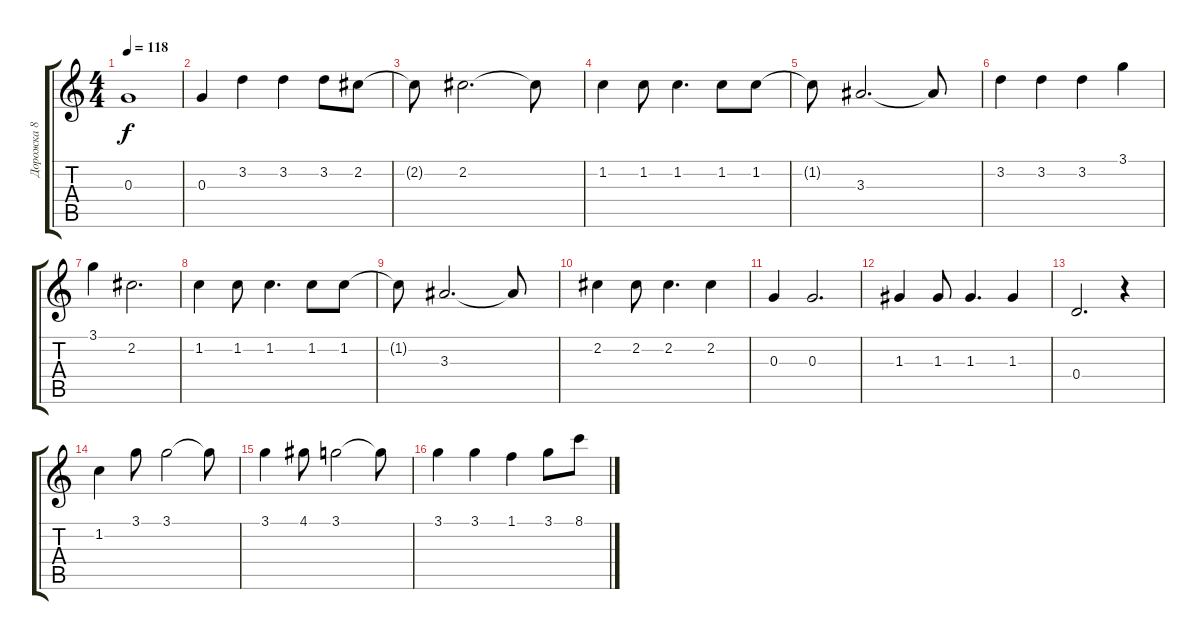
\track ("Дорожка 8" "Дорожка 8") {instrument guitarharmonics}
\staff {score tabs}
\tuning (E4 B3 G3 D3 A2 E2) {hide}
\ts (4 4)
\tempo 118
\clef g2
\ks c
0.3{t}.1{dy f} |
0.3.4 3.2.4 3.2.4 3.2.8 2.2.8 |
2.2{t}.8 2.2.2{d} 2.2{t}.8 |
1.2.4 1.2.8 1.2.4{d} 1.2.8 1.2.8 |
1.2{t}.8 3.3.2{d} 3.3{t}.8 |
3.2.4 3.2.4 3.2.4 3.1.4 |
3.1.4 2.2.2{d} |
1.2.4 1.2.8 1.2.4{d} 1.2.8 1.2.8 |
1.2{t}.8 3.3.2{d} 3.3{t}.8 |
2.2.4 2.2.8 2.2.4{d} 2.2.4 |
0.3.4 0.3.2{d} |
1.3.4 1.3.8 1.3.4{d} 1.3.4 |
0.4.2{d} r.4 |
1.2.4 3.1.8 3.1.2 3.1{t}.8 |
3.1.4 4.1.8 3.1.2 3.1{t}.8 |
3.1.4 3.1.4 1.1.4 3.1.8 8.1.8
